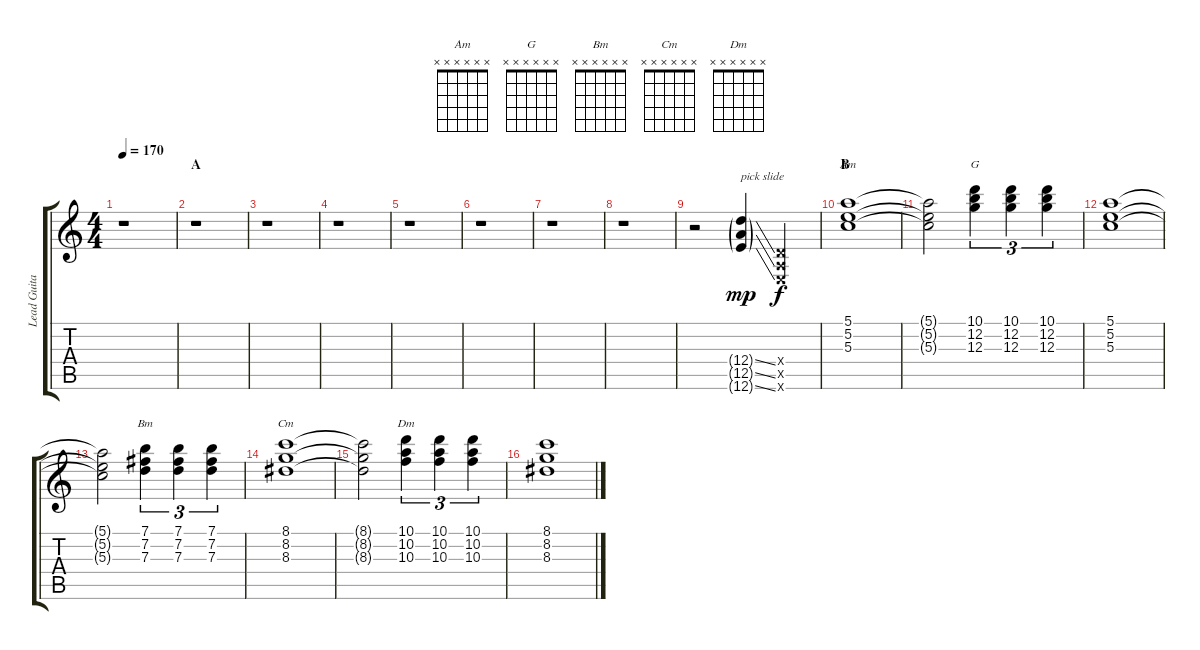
\track ("Lead Guitar " "Lead Guita") {instrument overdrivenguitar}
\staff {score tabs}
\tuning (E4 B3 G3 D3 A2 E2) {hide}
\chord ("Am" x x x x x x)
\chord ("G" x x x x x x)
\chord ("Bm" x x x x x x)
\chord ("Cm" x x x x x x)
\chord ("Dm" x x x x x x)
\ts (4 4)
\tempo 170
\clef g2
\ks c
r.1{dy mp instrument overdrivenguitar} |
\section ("" "A")
r.1 |
r.1 |
r.1 |
r.1 |
r.1 |
r.1 |
r.1 |
r.2 (12.4{ss g} 12.5{ss g} 12.6{ss g}).4{txt "pick slide"} (0.4{x} 0.5{x} 0.6{x}).4{dy f} |
\section ("" "B")
(5.1 5.2 5.3).1{ch "Am"} |
(5.1{t} 5.2{t} 5.3{t}).2 (10.1 12.2 12.3).4{tu (3 2) ch "G"} (10.1 12.2 12.3).4{tu (3 2)} (10.1 12.2 12.3).4{tu (3 2)} |
(5.1 5.2 5.3).1 |
(5.1{t} 5.2{t} 5.3{t}).2 (7.1 7.2 7.3).4{tu (3 2) ch "Bm"} (7.1 7.2 7.3).4{tu (3 2)} (7.1 7.2 7.3).4{tu (3 2)} |
(8.1 8.2 8.3).1{ch "Cm"} |
(8.1{t} 8.2{t} 8.3{t}).2 (10.1 10.2 10.3).4{tu (3 2) ch "Dm"} (10.1 10.2 10.3).4{tu (3 2)} (10.1 10.2 10.3).4{tu (3 2)} |
(8.1 8.2 8.3).1
